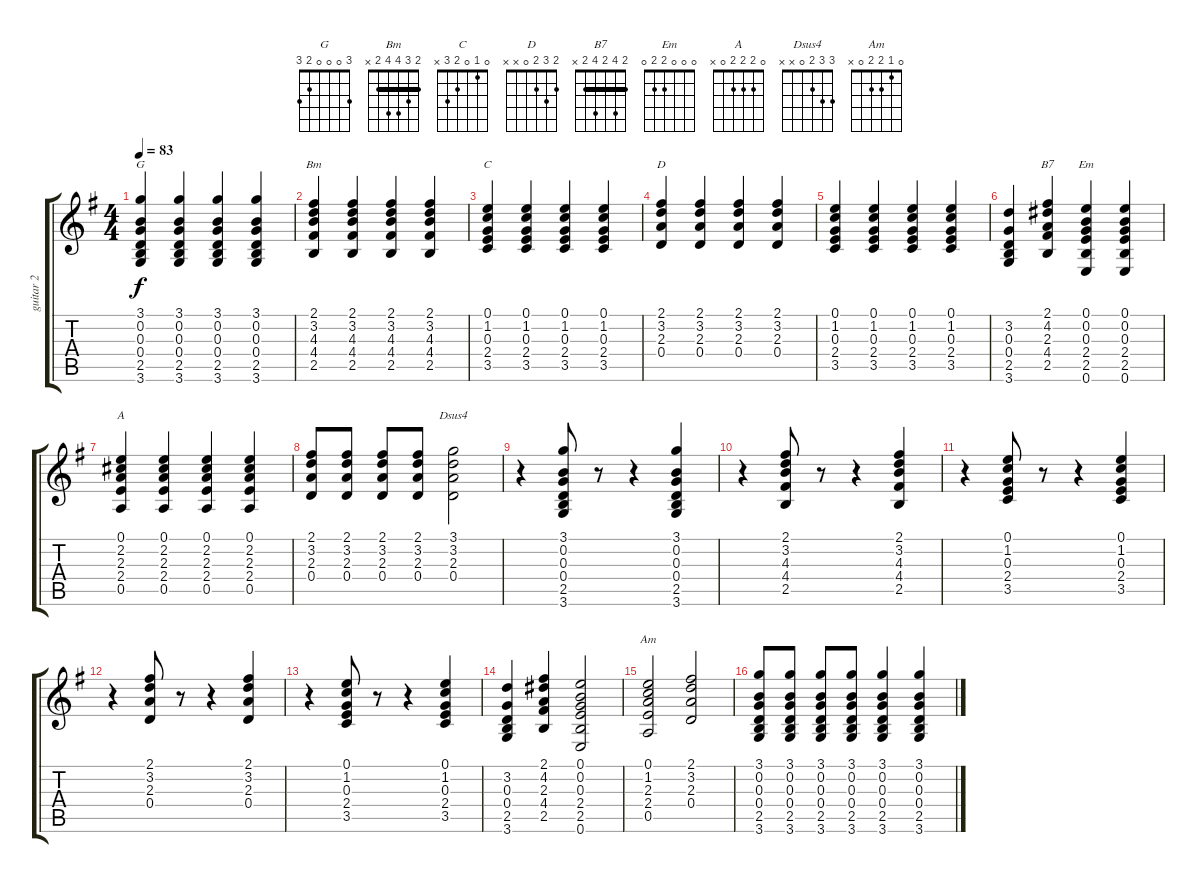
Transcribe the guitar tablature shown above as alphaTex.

\track ("guitar 2" "guitar 2") {instrument electricguitarjazz}
\staff {score tabs}
\tuning (E4 B3 G3 D3 A2 E2) {hide}
\chord ("G" 3 0 0 0 2 3)
\chord ("Bm" 2 3 4 4 2 x) {barre 2}
\chord ("C" 0 1 0 2 3 x)
\chord ("D" 2 3 2 0 x x)
\chord ("B7" 2 4 2 4 2 x) {barre 2}
\chord ("Em" 0 0 0 2 2 0)
\chord ("A" 0 2 2 2 0 x)
\chord ("Dsus4" 3 3 2 0 x x)
\chord ("Am" 0 1 2 2 0 x)
\ts (4 4)
\tempo 83
\clef g2
\ks g
(3.1 0.2 0.3 0.4 2.5 3.6).4{ch "G" dy f} (3.1 0.2 0.3 0.4 2.5 3.6).4 (3.1 0.2 0.3 0.4 2.5 3.6).4 (3.1 0.2 0.3 0.4 2.5 3.6).4 |
(2.1 3.2 4.3 4.4 2.5).4{ch "Bm"} (2.1 3.2 4.3 4.4 2.5).4 (2.1 3.2 4.3 4.4 2.5).4 (2.1 3.2 4.3 4.4 2.5).4 |
(0.1 1.2 0.3 2.4 3.5).4{ch "C"} (0.1 1.2 0.3 2.4 3.5).4 (0.1 1.2 0.3 2.4 3.5).4 (0.1 1.2 0.3 2.4 3.5).4 |
(2.1 3.2 2.3 0.4).4{ch "D"} (2.1 3.2 2.3 0.4).4 (2.1 3.2 2.3 0.4).4 (2.1 3.2 2.3 0.4).4 |
(0.1 1.2 0.3 2.4 3.5).4 (0.1 1.2 0.3 2.4 3.5).4 (0.1 1.2 0.3 2.4 3.5).4 (0.1 1.2 0.3 2.4 3.5).4 |
(3.2 0.3 0.4 2.5 3.6).4 (2.1 4.2 2.3 4.4 2.5).4{ch "B7"} (0.1 0.2 0.3 2.4 2.5 0.6).4{ch "Em"} (0.1 0.2 0.3 2.4 2.5 0.6).4 |
(0.1 2.2 2.3 2.4 0.5).4{ch "A"} (0.1 2.2 2.3 2.4 0.5).4 (0.1 2.2 2.3 2.4 0.5).4 (0.1 2.2 2.3 2.4 0.5).4 |
(2.1 3.2 2.3 0.4).8 (2.1 3.2 2.3 0.4).8 (2.1 3.2 2.3 0.4).8 (2.1 3.2 2.3 0.4).8 (3.1 3.2 2.3 0.4).2{ch "Dsus4"} |
r.4 (3.1 0.2 0.3 0.4 2.5 3.6).8 r.8 r.4 (3.1 0.2 0.3 0.4 2.5 3.6).4 |
r.4 (2.1 3.2 4.3 4.4 2.5).8 r.8 r.4 (2.1 3.2 4.3 4.4 2.5).4 |
r.4 (0.1 1.2 0.3 2.4 3.5).8 r.8 r.4 (0.1 1.2 0.3 2.4 3.5).4 |
r.4 (2.1 3.2 2.3 0.4).8 r.8 r.4 (2.1 3.2 2.3 0.4).4 |
r.4 (0.1 1.2 0.3 2.4 3.5).8 r.8 r.4 (0.1 1.2 0.3 2.4 3.5).4 |
(3.2 0.3 0.4 2.5 3.6).4 (2.1 4.2 2.3 4.4 2.5).4 (0.1 0.2 0.3 2.4 2.5 0.6).2 |
(0.1 1.2 2.3 2.4 0.5).2{ch "Am"} (2.1 3.2 2.3 0.4).2 |
(3.1 0.2 0.3 0.4 2.5 3.6).8 (3.1 0.2 0.3 0.4 2.5 3.6).8 (3.1 0.2 0.3 0.4 2.5 3.6).8 (3.1 0.2 0.3 0.4 2.5 3.6).8 (3.1 0.2 0.3 0.4 2.5 3.6).4 (3.1 0.2 0.3 0.4 2.5 3.6).4
